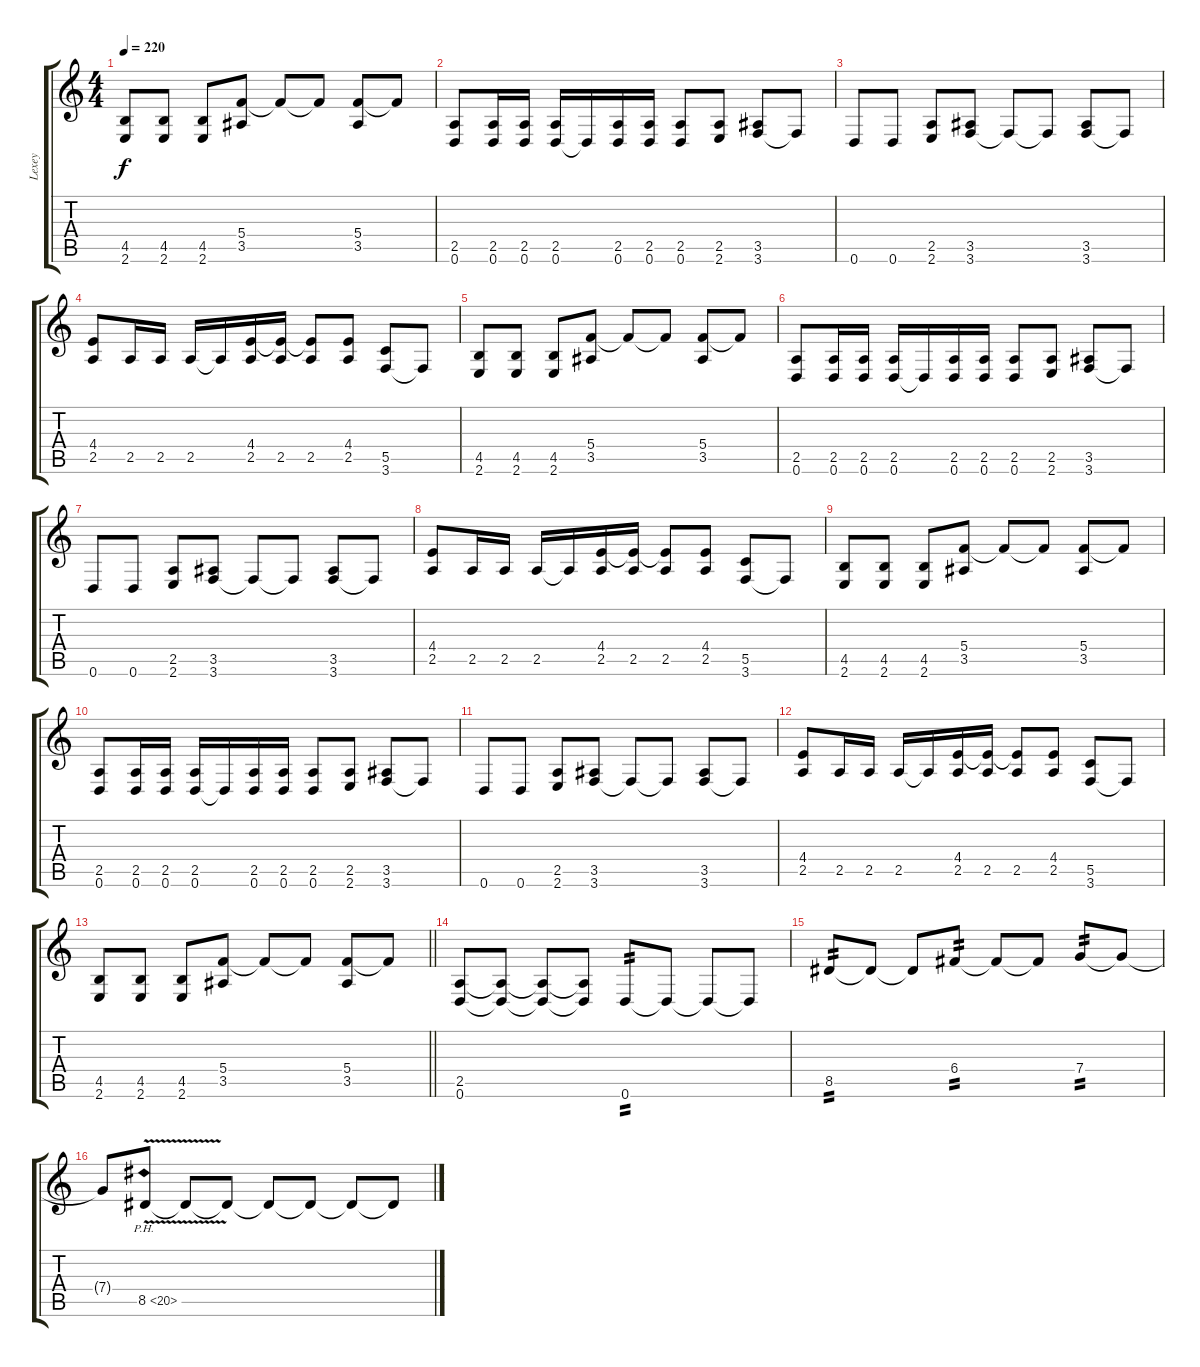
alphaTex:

\track ("Lexey" "Lexey") {instrument distortionguitar}
\staff {score tabs}
\tuning (D4 A3 F3 C3 G2 D2) {hide}
\ts (4 4)
\tempo 220
\clef g2
\ks c
(4.5 2.6).8{dy f} (4.5 2.6).8 (4.5 2.6).8 (5.4 3.5).8 5.4{t}.8 5.4{t}.8 (5.4 3.5).8 5.4{t}.8 |
(2.5 0.6).8 (2.5 0.6).16 (2.5 0.6).16 (2.5 0.6).16 0.6{t}.16 (2.5 0.6).16 (2.5 0.6).16 (2.5 0.6).8 (2.5 2.6).8 (3.5 3.6).8 3.6{t}.8 |
0.6.8 0.6.8 (2.5 2.6).8 (3.5 3.6).8 3.6{t}.8 3.6{t}.8 (3.5 3.6).8 3.6{t}.8 |
(4.4 2.5).8 2.5.16 2.5.16 2.5.16 2.5{t}.16 (4.4 2.5).16 (4.4{t} 2.5).16 (4.4{t} 2.5).8 (4.4 2.5).8 (5.5 3.6).8 3.6{t}.8 |
(4.5 2.6).8 (4.5 2.6).8 (4.5 2.6).8 (5.4 3.5).8 5.4{t}.8 5.4{t}.8 (5.4 3.5).8 5.4{t}.8 |
(2.5 0.6).8 (2.5 0.6).16 (2.5 0.6).16 (2.5 0.6).16 0.6{t}.16 (2.5 0.6).16 (2.5 0.6).16 (2.5 0.6).8 (2.5 2.6).8 (3.5 3.6).8 3.6{t}.8 |
0.6.8 0.6.8 (2.5 2.6).8 (3.5 3.6).8 3.6{t}.8 3.6{t}.8 (3.5 3.6).8 3.6{t}.8 |
(4.4 2.5).8 2.5.16 2.5.16 2.5.16 2.5{t}.16 (4.4 2.5).16 (4.4{t} 2.5).16 (4.4{t} 2.5).8 (4.4 2.5).8 (5.5 3.6).8 3.6{t}.8 |
(4.5 2.6).8 (4.5 2.6).8 (4.5 2.6).8 (5.4 3.5).8 5.4{t}.8 5.4{t}.8 (5.4 3.5).8 5.4{t}.8 |
(2.5 0.6).8 (2.5 0.6).16 (2.5 0.6).16 (2.5 0.6).16 0.6{t}.16 (2.5 0.6).16 (2.5 0.6).16 (2.5 0.6).8 (2.5 2.6).8 (3.5 3.6).8 3.6{t}.8 |
0.6.8 0.6.8 (2.5 2.6).8 (3.5 3.6).8 3.6{t}.8 3.6{t}.8 (3.5 3.6).8 3.6{t}.8 |
(4.4 2.5).8 2.5.16 2.5.16 2.5.16 2.5{t}.16 (4.4 2.5).16 (4.4{t} 2.5).16 (4.4{t} 2.5).8 (4.4 2.5).8 (5.5 3.6).8 3.6{t}.8 |
\barLineRight lightlight
(4.5 2.6).8 (4.5 2.6).8 (4.5 2.6).8 (5.4 3.5).8 5.4{t}.8 5.4{t}.8 (5.4 3.5).8 5.4{t}.8 |
(2.5 0.6).8 (2.5{t} 0.6{t}).8 (2.5{t} 0.6{t}).8 (2.5{t} 0.6{t}).8 0.6.8{tp 2} 0.6{t}.8 0.6{t}.8 0.6{t}.8 |
8.5.8{tp 2} 8.5{t}.8 8.5{t}.8 6.4.8{tp 2} 6.4{t}.8 6.4{t}.8 7.4.8{tp 2} 7.4{t}.8 |
7.4{t}.8 8.5{ph 12 v}.8 8.5{t}.8 8.5{t}.8 8.5{t}.8 8.5{t}.8 8.5{t}.8 8.5{t}.8
